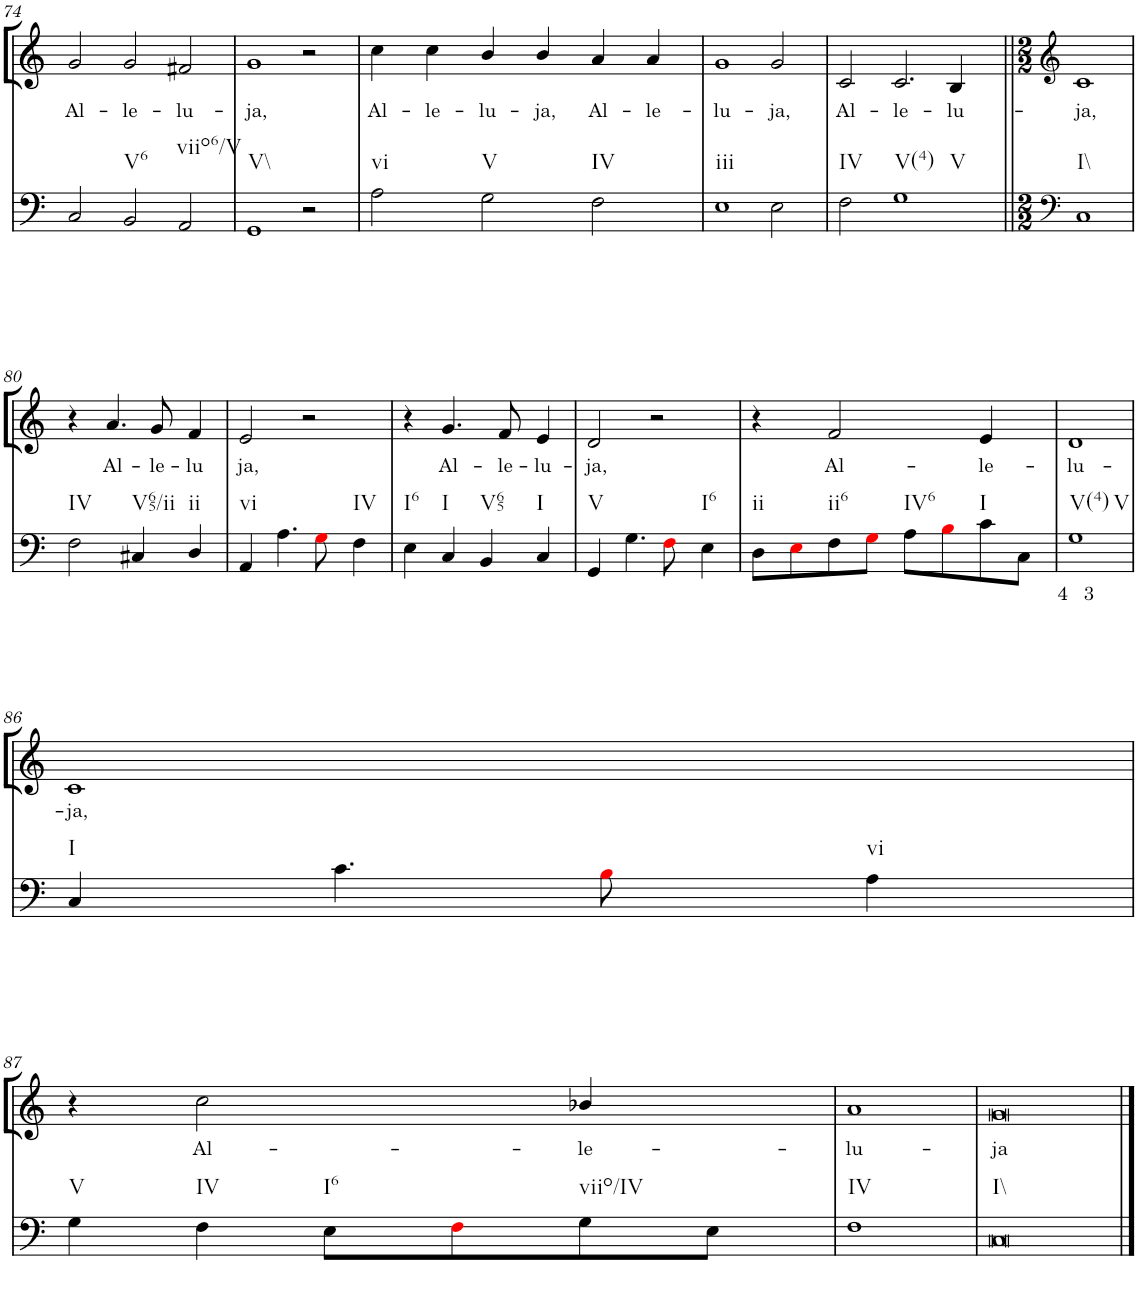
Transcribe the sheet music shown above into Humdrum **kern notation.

**kern	**text	**kern	**text
*part2	*part2	*part1	*part1
*staff2	*staff2	*staff1	*staff1
*I"Continuo	*	*I"Soprano	*
!!LO:PB:g=z
*clefF4	*	*clefG2	*
*k[]	*	*k[]	*
*M3/2	*	*M3/2	*
=74	=74	=74	=74
!	!	!	!LO:LY:b
2C/	.	2g/	Al-
!LO:TX:b:t=V6	!	!	!
!	!	!	!LO:LY:b
2BB/	.	2g/	le-
!LO:TX:b:t=viio6/V	!	!	!
!	!	!	!LO:LY:b
2AA/	.	2f#X/	lu-
=75	=75	=75	=75
!LO:TX:b:t=V\\	!	!	!
!	!	!	!LO:LY:b
1GG	.	1g	ja,
2r	.	2r	.
=76	=76	=76	=76
!LO:TX:b:t=vi	!	!	!
!	!	!	!LO:LY:b
2A\	.	4cc\	Al-
!	!	!	!LO:LY:b
.	.	4cc\	le-
!LO:TX:b:t=V	!	!	!
!	!	!	!LO:LY:b
2G\	.	4b/	lu-
!	!	!	!LO:LY:b
.	.	4b/	ja,
!LO:TX:b:t=IV	!	!	!
!	!	!	!LO:LY:b
2F\	.	4a/	Al-
!	!	!	!LO:LY:b
.	.	4a/	le-
=77	=77	=77	=77
!LO:TX:b:t=iii	!	!	!
!	!	!	!LO:LY:b
1E	.	1g	lu-
!	!	!	!LO:LY:b
2E\	.	2g/	ja,
=78	=78	=78	=78
!LO:TX:b:t=IV	!	!	!
!	!	!	!LO:LY:b
2F\	.	2c/	Al-
!LO:TX:b:t=V(4)	!	!	!
!LO:TX:b:t=V	!	!	!
!	!	!	!LO:LY:b
1G	.	2.c/	le-
!	!	!	!LO:LY:b
.	.	4B/	lu-
=79||	=79||	=79||	=79||
*clefF4	*	*clefG2	*
*M2/2	*	*M2/2	*
!LO:TX:b:t=I\\	!	!	!
!	!	!	!LO:LY:b
1C	.	1c	ja,
!!LO:LB:g=z
=80	=80	=80	=80
!LO:TX:b:t=IV	!	!	!
2F\	.	4r	.
!	!	!	!LO:LY:b
.	.	4.a/	Al-
!LO:TX:b:t=V65/ii	!	!	!
4C#X/	.	.	.
!	!	!	!LO:LY:b
.	.	8g/	le-
!LO:TX:b:t=ii	!	!	!
!	!	!	!LO:LY:b
4D/	.	4f/	lu
=81	=81	=81	=81
!LO:TX:b:t=vi	!	!	!
!	!	!	!LO:LY:b
4AA/	.	2e/	ja,
4.A\	.	.	.
.	.	2r	.
8Gi\	.	.	.
!LO:TX:b:t=IV	!	!	!
4F\	.	.	.
=82	=82	=82	=82
!LO:TX:b:t=I6	!	!	!
4E\	.	4r	.
!LO:TX:b:t=I	!	!	!
!	!	!	!LO:LY:b
4C/	.	4.g/	Al-
!LO:TX:b:t=V65	!	!	!
4BB/	.	.	.
!	!	!	!LO:LY:b
.	.	8f/	le-
!LO:TX:b:t=I	!	!	!
!	!	!	!LO:LY:b
4C/	.	4e/	lu-
=83	=83	=83	=83
!LO:TX:b:t=V	!	!	!
!	!	!	!LO:LY:b
4GG/	.	2d/	ja,
4.G\	.	.	.
.	.	2r	.
8Fi\	.	.	.
!LO:TX:b:t=I6	!	!	!
4E\	.	.	.
=84	=84	=84	=84
!LO:TX:b:t=ii	!	!	!
8D\L	.	4r	.
8Ei\	.	.	.
!LO:TX:b:t=ii6	!	!	!
!	!	!	!LO:LY:b
8F\	.	2f/	Al-
8Gi\J	.	.	.
!LO:TX:b:t=IV6	!	!	!
8A\L	.	.	.
8Bi\	.	.	.
!LO:TX:b:t=I	!	!	!
!	!	!	!LO:LY:b
8c\	.	4e/	le-
8C\J	.	.	.
=85	=85	=85	=85
!LO:TX:b:t=V(4)	!	!	!
!LO:TX:b:t=V	!	!	!
!	!LO:LY:b	!	!LO:LY:b
1G	4 3	1d	lu-
!!LO:LB:g=z
=86	=86	=86	=86
!LO:TX:b:t=I	!	!	!
!	!	!	!LO:LY:b
4C/	.	1c	ja,
4.c\	.	.	.
8Bi\	.	.	.
!LO:TX:b:t=vi	!	!	!
4A\	.	.	.
!!LO:LB:g=z
=87	=87	=87	=87
!LO:TX:b:t=V	!	!	!
4G\	.	4r	.
!LO:TX:b:t=IV	!	!	!
!	!	!	!LO:LY:b
4F\	.	2cc\	Al-
!LO:TX:b:t=I6	!	!	!
8E\L	.	.	.
8Fi\	.	.	.
!LO:TX:b:t=viio/IV	!	!	!
!	!	!	!LO:LY:b
8G\	.	4b-X/	le-
8E\J	.	.	.
=88	=88	=88	=88
!LO:TX:b:t=IV	!	!	!
!	!	!	!LO:LY:b
1F	.	1a	lu-
=89	=89	=89	=89
!LO:TX:b:t=I\\	!	!	!
!	!	!	!LO:LY:b
[1C	.	[1g	ja
==90	==90	==90	==90
1C]	.	1g]	.
=	=	=	=
*-	*-	*-	*-
